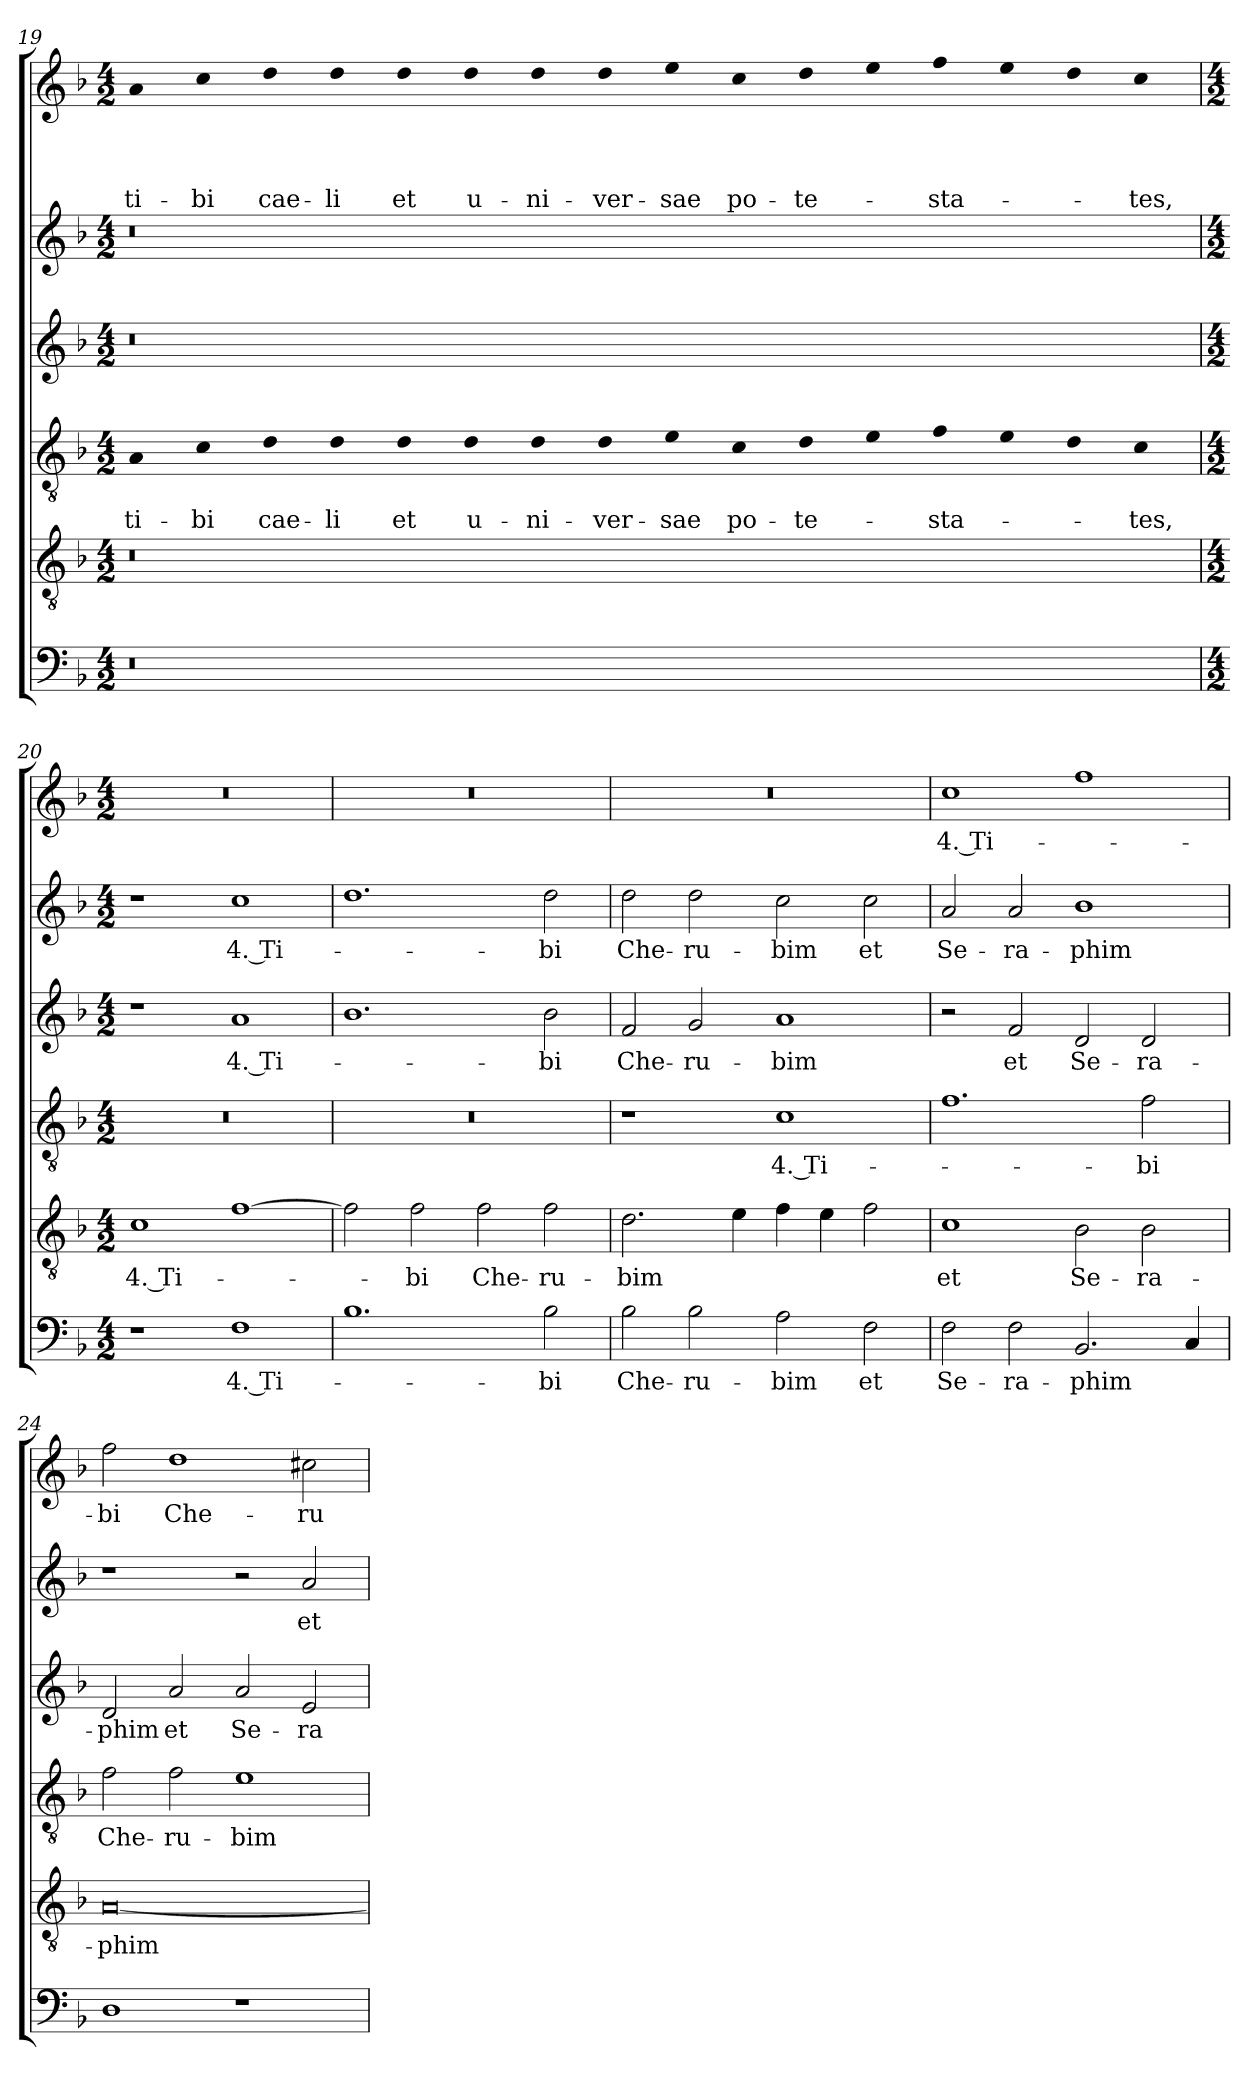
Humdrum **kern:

**kern	**text	**kern	**text	**kern	**text	**text	**kern	**text	**kern	**text	**kern	**text	**text	**text	**text
*part6	*part6	*part5	*part5	*part4	*part4	*part4	*part3	*part3	*part2	*part2	*part1	*part1	*part1	*part1	*part1
*staff6	*staff6	*staff5	*staff5	*staff4	*staff4	*staff4	*staff3	*staff3	*staff2	*staff2	*staff1	*staff1	*staff1	*staff1	*staff1
*clefF4	*	*clefGv2	*	*clefGv2	*	*	*clefG2	*	*clefG2	*	*clefG2	*	*	*	*
*k[b-]	*	*k[b-]	*	*k[b-]	*	*	*k[b-]	*	*k[b-]	*	*k[b-]	*	*	*	*
*F:	*	*F:	*	*F:	*	*	*F:	*	*F:	*	*F:	*	*	*	*
*M4/2	*	*M4/2	*	*M4/2	*	*	*M4/2	*	*M4/2	*	*M4/2	*	*	*	*
=19	=19	=19	=19	=19	=19	=19	=19	=19	=19	=19	=19	=19	=19	=19	=19
!	!	!	!	!LO:N:head=solid	!	!LO:LY:b	!	!	!	!	!LO:N:head=solid	!	!	!	!LO:LY:b
0r	.	0r	.	1A	.	ti-	0r	.	0r	.	1a	.	.	.	ti-
!	!	!	!	!LO:N:head=solid	!	!LO:LY:b	!	!	!	!	!LO:N:head=solid	!	!	!	!LO:LY:b
.	.	.	.	1c	.	-bi	.	.	.	.	1cc	.	.	.	-bi
!	!	!	!	!LO:N:head=solid	!	!LO:LY:b	!	!	!	!	!LO:N:head=solid	!	!	!	!LO:LY:b
1%14ryy	.	1%14ryy	.	1d	.	cae-	1%14ryy	.	1%14ryy	.	1dd	.	.	.	cae-
!	!	!	!	!LO:N:head=solid	!	!LO:LY:b	!	!	!	!	!LO:N:head=solid	!	!	!	!LO:LY:b
.	.	.	.	1d	.	-li	.	.	.	.	1dd	.	.	.	-li
!	!	!	!	!LO:N:head=solid	!	!LO:LY:b	!	!	!	!	!LO:N:head=solid	!	!	!	!LO:LY:b
.	.	.	.	1d	.	et	.	.	.	.	1dd	.	.	.	et
!	!	!	!	!LO:N:head=solid	!	!LO:LY:b	!	!	!	!	!LO:N:head=solid	!	!	!	!LO:LY:b
.	.	.	.	1d	.	u-	.	.	.	.	1dd	.	.	.	u-
!	!	!	!	!LO:N:head=solid	!	!LO:LY:b	!	!	!	!	!LO:N:head=solid	!	!	!	!LO:LY:b
.	.	.	.	1d	.	-ni-	.	.	.	.	1dd	.	.	.	-ni-
!	!	!	!	!LO:N:head=solid	!	!LO:LY:b	!	!	!	!	!LO:N:head=solid	!	!	!	!LO:LY:b
.	.	.	.	1d	.	-ver-	.	.	.	.	1dd	.	.	.	-ver-
!	!	!	!	!LO:N:head=solid	!	!LO:LY:b	!	!	!	!	!LO:N:head=solid	!	!	!	!LO:LY:b
.	.	.	.	1e	.	-sae	.	.	.	.	1ee	.	.	.	-sae
!	!	!	!	!LO:N:head=solid	!	!LO:LY:b	!	!	!	!	!LO:N:head=solid	!	!	!	!LO:LY:b
.	.	.	.	1c	.	po-	.	.	.	.	1cc	.	.	.	po-
!	!	!	!	!LO:N:head=solid	!	!LO:LY:b	!	!	!	!	!LO:N:head=solid	!	!	!	!LO:LY:b
.	.	.	.	1d	.	-te-	.	.	.	.	1dd	.	.	.	-te-
!	!	!	!	!LO:N:head=solid	!	!	!	!	!	!	!LO:N:head=solid	!	!	!	!
.	.	.	.	1e	.	.	.	.	.	.	1ee	.	.	.	.
!	!	!	!	!LO:N:head=solid	!	!LO:LY:b	!	!	!	!	!LO:N:head=solid	!	!	!	!LO:LY:b
.	.	.	.	1f	.	-sta-	.	.	.	.	1ff	.	.	.	-sta-
!	!	!	!	!LO:N:head=solid	!	!	!	!	!	!	!LO:N:head=solid	!	!	!	!
.	.	.	.	1e	.	.	.	.	.	.	1ee	.	.	.	.
!	!	!	!	!LO:N:head=solid	!	!	!	!	!	!	!LO:N:head=solid	!	!	!	!
.	.	.	.	1d	.	.	.	.	.	.	1dd	.	.	.	.
!	!	!	!	!LO:N:head=solid	!	!LO:LY:b	!	!	!	!	!LO:N:head=solid	!	!	!	!LO:LY:b
.	.	.	.	1c	.	-tes,	.	.	.	.	1cc	.	.	.	-tes,
!!LO:LB:g=z
=20	=20	=20	=20	=20	=20	=20	=20	=20	=20	=20	=20	=20	=20	=20	=20
*M4/2	*	*M4/2	*	*M4/2	*	*	*M4/2	*	*M4/2	*	*M4/2	*	*	*	*
!	!	!	!LO:LY:b	!	!	!	!	!	!	!	!	!	!	!	!
1r	.	1c	4. Ti-	0r	.	.	1r	.	1r	.	0r	.	.	.	.
!	!LO:LY:b	!	!	!	!	!	!	!LO:LY:b	!	!LO:LY:b	!	!	!	!	!
1F	4. Ti-	[1f	.	.	.	.	1a	4. Ti-	1cc	4. Ti-	.	.	.	.	.
=21	=21	=21	=21	=21	=21	=21	=21	=21	=21	=21	=21	=21	=21	=21	=21
1.B-	.	2f\]	.	0r	.	.	1.b-	.	1.dd	.	0r	.	.	.	.
!	!	!	!LO:LY:b	!	!	!	!	!	!	!	!	!	!	!	!
.	.	2f\	-bi	.	.	.	.	.	.	.	.	.	.	.	.
!	!	!	!LO:LY:b	!	!	!	!	!	!	!	!	!	!	!	!
.	.	2f\	Che-	.	.	.	.	.	.	.	.	.	.	.	.
!	!LO:LY:b	!	!LO:LY:b	!	!	!	!	!LO:LY:b	!	!LO:LY:b	!	!	!	!	!
2B-\	-bi	2f\	-ru-	.	.	.	2b-\	-bi	2dd\	-bi	.	.	.	.	.
=22	=22	=22	=22	=22	=22	=22	=22	=22	=22	=22	=22	=22	=22	=22	=22
!	!LO:LY:b	!	!LO:LY:b	!	!	!	!	!LO:LY:b	!	!LO:LY:b	!	!	!	!	!
2B-\	Che-	2.d\	-bim	1r	.	.	2f/	Che-	2dd\	Che-	0r	.	.	.	.
!	!LO:LY:b	!	!	!	!	!	!	!LO:LY:b	!	!LO:LY:b	!	!	!	!	!
2B-\	-ru-	.	.	.	.	.	2g/	-ru-	2dd\	-ru-	.	.	.	.	.
.	.	4e\	.	.	.	.	.	.	.	.	.	.	.	.	.
!	!LO:LY:b	!	!	!	!LO:LY:b	!	!	!LO:LY:b	!	!LO:LY:b	!	!	!	!	!
2A\	-bim	4f\	.	1c	4. Ti-	.	1a	-bim	2cc\	-bim	.	.	.	.	.
.	.	4e\	.	.	.	.	.	.	.	.	.	.	.	.	.
!	!LO:LY:b	!	!	!	!	!	!	!	!	!LO:LY:b	!	!	!	!	!
2F\	et	2f\	.	.	.	.	.	.	2cc\	et	.	.	.	.	.
=23	=23	=23	=23	=23	=23	=23	=23	=23	=23	=23	=23	=23	=23	=23	=23
!	!LO:LY:b	!	!LO:LY:b	!	!	!	!	!	!	!LO:LY:b	!	!LO:LY:b	!	!	!
2F\	Se-	1c	et	1.f	.	.	2r	.	2a/	Se-	1cc	4. Ti-	.	.	.
!	!LO:LY:b	!	!	!	!	!	!	!LO:LY:b	!	!LO:LY:b	!	!	!	!	!
2F\	-ra-	.	.	.	.	.	2f/	et	2a/	-ra-	.	.	.	.	.
!	!LO:LY:b	!	!LO:LY:b	!	!	!	!	!LO:LY:b	!	!LO:LY:b	!	!	!	!	!
2.BB-/	-phim	2B-\	Se-	.	.	.	2d/	Se-	1b-	-phim	1ff	.	.	.	.
!	!	!	!LO:LY:b	!	!LO:LY:b	!	!	!LO:LY:b	!	!	!	!	!	!	!
.	.	2B-\	-ra-	2f\	-bi	.	2d/	-ra-	.	.	.	.	.	.	.
4C/	.	.	.	.	.	.	.	.	.	.	.	.	.	.	.
=24	=24	=24	=24	=24	=24	=24	=24	=24	=24	=24	=24	=24	=24	=24	=24
!	!	!	!LO:LY:b	!	!LO:LY:b	!	!	!LO:LY:b	!	!	!	!LO:LY:b	!	!	!
1D	.	[0A	-phim	2f\	Che-	.	2d/	-phim	1r	.	2ff\	-bi	.	.	.
!	!	!	!	!	!LO:LY:b	!	!	!LO:LY:b	!	!	!	!LO:LY:b	!	!	!
.	.	.	.	2f\	-ru-	.	2a/	et	.	.	1dd	Che-	.	.	.
!	!	!	!	!	!LO:LY:b	!	!	!LO:LY:b	!	!	!	!	!	!	!
1r	.	.	.	1e	-bim	.	2a/	Se-	2r	.	.	.	.	.	.
!	!	!	!	!	!	!	!	!LO:LY:b	!	!LO:LY:b	!	!LO:LY:b	!	!	!
.	.	.	.	.	.	.	2e/	-ra-	2a/	et	2cc#X\	-ru-	.	.	.
=	=	=	=	=	=	=	=	=	=	=	=	=	=	=	=
*-	*-	*-	*-	*-	*-	*-	*-	*-	*-	*-	*-	*-	*-	*-	*-
